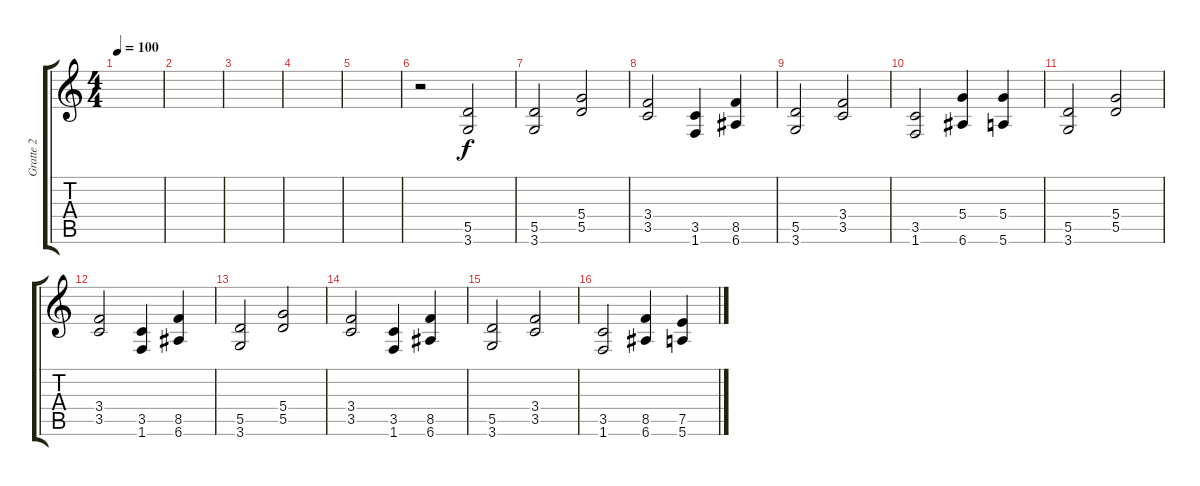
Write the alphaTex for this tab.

\track ("Gratte 2" "Gratte 2") {instrument overdrivenguitar}
\staff {score tabs}
\tuning (E4 B3 G3 D3 A2 E2) {hide}
\ts (4 4)
\tempo 100
\clef g2
\ks c
|
|
|
|
|
r.2{volume 0} (5.5 3.6).2{volume 10} |
(5.5 3.6).2 (5.4 5.5).2 |
(3.4 3.5).2 (3.5 1.6).4 (8.5 6.6).4 |
(5.5 3.6).2 (3.4 3.5).2 |
(3.5 1.6).2 (5.4 6.6).4 (5.4 5.6).4 |
(5.5 3.6).2 (5.4 5.5).2 |
(3.4 3.5).2 (3.5 1.6).4 (8.5 6.6).4 |
(5.5 3.6).2 (5.4 5.5).2 |
(3.4 3.5).2 (3.5 1.6).4 (8.5 6.6).4 |
(5.5 3.6).2 (3.4 3.5).2 |
(3.5 1.6).2 (8.5 6.6).4 (7.5 5.6).4
